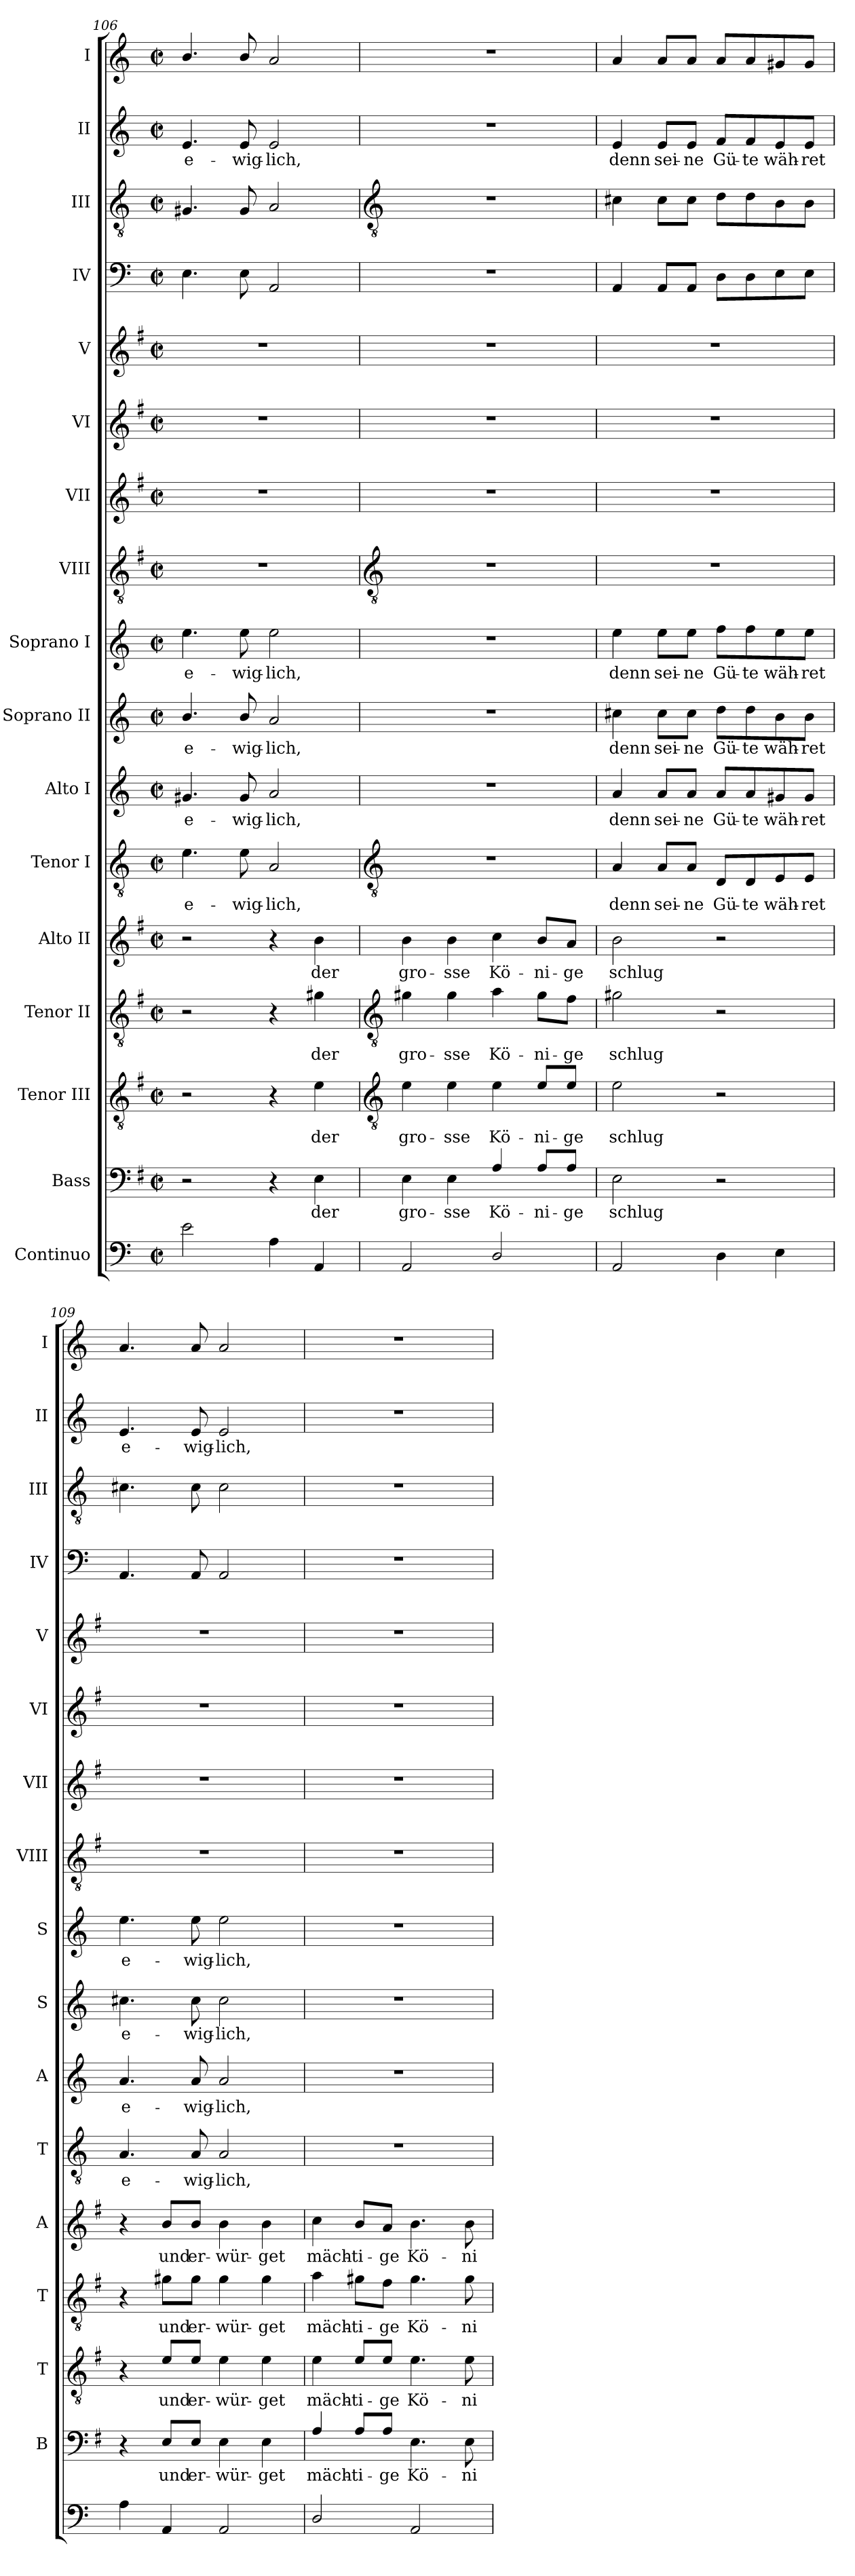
**kern	**kern	**text	**kern	**text	**kern	**text	**kern	**text	**kern	**text	**kern	**text	**kern	**text	**kern	**text	**kern	**kern	**kern	**kern	**kern	**kern	**kern	**text	**kern
*part17	*part16	*part16	*part15	*part15	*part14	*part14	*part13	*part13	*part12	*part12	*part11	*part11	*part10	*part10	*part9	*part9	*part8	*part7	*part6	*part5	*part4	*part3	*part2	*part2	*part1
*staff17	*staff16	*staff16	*staff15	*staff15	*staff14	*staff14	*staff13	*staff13	*staff12	*staff12	*staff11	*staff11	*staff10	*staff10	*staff9	*staff9	*staff8	*staff7	*staff6	*staff5	*staff4	*staff3	*staff2	*staff2	*staff1
*I"Continuo	*I"Bass	*	*I"Tenor III	*	*I"Tenor II	*	*I"Alto II	*	*I"Tenor I	*	*I"Alto I	*	*I"Soprano II	*	*I"Soprano I	*	*I"VIII	*I"VII	*I"VI	*I"V	*I"IV	*I"III	*I"II	*	*I"I
*	*I'B	*	*I'T	*	*I'T	*	*I'A	*	*I'T	*	*I'A	*	*I'S	*	*I'S	*	*I'VIII	*I'VII	*I'VI	*I'V	*I'IV	*I'III	*I'II	*	*I'I
*clefF4	*clefF4	*	*clefGv2	*	*clefGv2	*	*clefG2	*	*clefGv2	*	*clefG2	*	*clefG2	*	*clefG2	*	*clefGv2	*clefG2	*clefG2	*clefG2	*clefF4	*clefGv2	*clefG2	*	*clefG2
*	*ITrd4c7	*	*ITrd4c7	*	*ITrd4c7	*	*ITrd4c7	*	*	*	*	*	*	*	*	*	*ITrd4c7	*ITrd4c7	*ITrd4c7	*ITrd4c7	*	*	*	*	*
*k[]	*k[]	*	*k[]	*	*k[]	*	*k[]	*	*k[]	*	*k[]	*	*k[]	*	*k[]	*	*k[]	*k[]	*k[]	*k[]	*k[]	*k[]	*k[]	*	*k[]
*C:	*C:	*	*C:	*	*C:	*	*C:	*	*C:	*	*C:	*	*C:	*	*C:	*	*C:	*C:	*C:	*C:	*C:	*C:	*C:	*	*C:
*M2/2	*M2/2	*	*M2/2	*	*M2/2	*	*M2/2	*	*M2/2	*	*M2/2	*	*M2/2	*	*M2/2	*	*M2/2	*M2/2	*M2/2	*M2/2	*M2/2	*M2/2	*M2/2	*	*M2/2
*met(c|)	*met(c|)	*	*met(c|)	*	*met(c|)	*	*met(c|)	*	*met(c|)	*	*met(c|)	*	*met(c|)	*	*met(c|)	*	*met(c|)	*met(c|)	*met(c|)	*met(c|)	*met(c|)	*met(c|)	*met(c|)	*	*met(c|)
=106	=106	=106	=106	=106	=106	=106	=106	=106	=106	=106	=106	=106	=106	=106	=106	=106	=106	=106	=106	=106	=106	=106	=106	=106	=106
!	!	!	!	!	!	!	!	!	!	!LO:LY:b	!	!LO:LY:b	!	!LO:LY:b	!	!LO:LY:b	!	!	!	!	!	!	!	!LO:LY:b	!
2e	2r	.	2r	.	2r	.	2r	.	4.e	e-	4.g#X	e-	4.b/	e-	4.ee	e-	1r	1r	1r	1r	4.E	4.G#X	4.e	e-	4.b/
!	!	!	!	!	!	!	!	!	!	!LO:LY:b	!	!LO:LY:b	!	!LO:LY:b	!	!LO:LY:b	!	!	!	!	!	!	!	!LO:LY:b	!
.	.	.	.	.	.	.	.	.	8e	-wig-	8g#	-wig-	8b/	-wig-	8ee	-wig-	.	.	.	.	8E	8G#	8e	-wig-	8b/
!	!	!	!	!	!	!	!	!	!	!LO:LY:b	!	!LO:LY:b	!	!LO:LY:b	!	!LO:LY:b	!	!	!	!	!	!	!	!LO:LY:b	!
4A	4r	.	4r	.	4r	.	4r	.	2A	-lich,	2a	-lich,	2a	-lich,	2ee	-lich,	.	.	.	.	2AA	2A	2e	-lich,	2a
!	!	!LO:LY:b	!	!LO:LY:b	!	!LO:LY:b	!	!LO:LY:b	!	!	!	!	!	!	!	!	!	!	!	!	!	!	!	!	!
4AA	4AA	der	4A	der	4c#X	der	4e	der	.	.	.	.	.	.	.	.	.	.	.	.	.	.	.	.	.
!!LO:LB:g=z
=107	=107	=107	=107	=107	=107	=107	=107	=107	=107	=107	=107	=107	=107	=107	=107	=107	=107	=107	=107	=107	=107	=107	=107	=107	=107
*	*	*	*clefGv2	*	*clefGv2	*	*	*	*clefGv2	*	*	*	*	*	*	*	*clefGv2	*	*	*	*	*clefGv2	*	*	*
!	!	!LO:LY:b	!	!LO:LY:b	!	!LO:LY:b	!	!LO:LY:b	!	!	!	!	!	!	!	!	!	!	!	!	!	!	!	!	!
2AA	4AA	gro-	4A	gro-	4c#X	gro-	4e	gro-	1r	.	1r	.	1r	.	1r	.	1r	1r	1r	1r	1r	1r	1r	.	1r
!	!	!LO:LY:b	!	!LO:LY:b	!	!LO:LY:b	!	!LO:LY:b	!	!	!	!	!	!	!	!	!	!	!	!	!	!	!	!	!
.	4AA	-sse	4A	-sse	4c#	-sse	4e	-sse	.	.	.	.	.	.	.	.	.	.	.	.	.	.	.	.	.
!	!	!LO:LY:b	!	!LO:LY:b	!	!LO:LY:b	!	!LO:LY:b	!	!	!	!	!	!	!	!	!	!	!	!	!	!	!	!	!
2D/	4D/	Kö-	4A	Kö-	4d	Kö-	4f	Kö-	.	.	.	.	.	.	.	.	.	.	.	.	.	.	.	.	.
!	!	!LO:LY:b	!	!LO:LY:b	!	!LO:LY:b	!	!LO:LY:b	!	!	!	!	!	!	!	!	!	!	!	!	!	!	!	!	!
.	8D/L	-ni-	8A/L	-ni-	8c#\L	-ni-	8e/L	-ni-	.	.	.	.	.	.	.	.	.	.	.	.	.	.	.	.	.
!	!	!LO:LY:b	!	!LO:LY:b	!	!LO:LY:b	!	!LO:LY:b	!	!	!	!	!	!	!	!	!	!	!	!	!	!	!	!	!
.	8D/J	-ge	8A/J	-ge	8B\J	-ge	8d/J	-ge	.	.	.	.	.	.	.	.	.	.	.	.	.	.	.	.	.
=108	=108	=108	=108	=108	=108	=108	=108	=108	=108	=108	=108	=108	=108	=108	=108	=108	=108	=108	=108	=108	=108	=108	=108	=108	=108
!	!	!LO:LY:b	!	!LO:LY:b	!	!LO:LY:b	!	!LO:LY:b	!	!LO:LY:b	!	!LO:LY:b	!	!LO:LY:b	!	!LO:LY:b	!	!	!	!	!	!	!	!LO:LY:b	!
2AA	2AA	schlug	2A	schlug	2c#X	schlug	2e	schlug	4A	denn	4a	denn	4cc#X	denn	4ee	denn	1r	1r	1r	1r	4AA	4c#X	4e	denn	4a
!	!	!	!	!	!	!	!	!	!	!LO:LY:b	!	!LO:LY:b	!	!LO:LY:b	!	!LO:LY:b	!	!	!	!	!	!	!	!LO:LY:b	!
.	.	.	.	.	.	.	.	.	8A/L	sei-	8a/L	sei-	8cc#\L	sei-	8ee\L	sei-	.	.	.	.	8AAL	8c#L	8e/L	sei-	8aL
!	!	!	!	!	!	!	!	!	!	!LO:LY:b	!	!LO:LY:b	!	!LO:LY:b	!	!LO:LY:b	!	!	!	!	!	!	!	!LO:LY:b	!
.	.	.	.	.	.	.	.	.	8A/J	-ne	8a/J	-ne	8cc#\J	-ne	8ee\J	-ne	.	.	.	.	8AAJ	8c#J	8e/J	-ne	8aJ
!	!	!	!	!	!	!	!	!	!	!LO:LY:b	!	!LO:LY:b	!	!LO:LY:b	!	!LO:LY:b	!	!	!	!	!	!	!	!LO:LY:b	!
4D	2r	.	2r	.	2r	.	2r	.	8D/L	Gü-	8a/L	Gü-	8dd\L	Gü-	8ff\L	Gü-	.	.	.	.	8DL	8dL	8f/L	Gü-	8aL
!	!	!	!	!	!	!	!	!	!	!LO:LY:b	!	!LO:LY:b	!	!LO:LY:b	!	!LO:LY:b	!	!	!	!	!	!	!	!LO:LY:b	!
.	.	.	.	.	.	.	.	.	8D/	-te	8a/	-te	8dd\	-te	8ff\	-te	.	.	.	.	8D	8d	8f/	-te	8a
!	!	!	!	!	!	!	!	!	!	!LO:LY:b	!	!LO:LY:b	!	!LO:LY:b	!	!LO:LY:b	!	!	!	!	!	!	!	!LO:LY:b	!
4E	.	.	.	.	.	.	.	.	8E/	wäh-	8g#X/	wäh-	8b\	wäh-	8ee\	wäh-	.	.	.	.	8E	8B	8e/	wäh-	8g#X
!	!	!	!	!	!	!	!	!	!	!LO:LY:b	!	!LO:LY:b	!	!LO:LY:b	!	!LO:LY:b	!	!	!	!	!	!	!	!LO:LY:b	!
.	.	.	.	.	.	.	.	.	8E/J	-ret	8g#/J	-ret	8b\J	-ret	8ee\J	-ret	.	.	.	.	8EJ	8BJ	8e/J	-ret	8g#J
=109	=109	=109	=109	=109	=109	=109	=109	=109	=109	=109	=109	=109	=109	=109	=109	=109	=109	=109	=109	=109	=109	=109	=109	=109	=109
!	!	!	!	!	!	!	!	!	!	!LO:LY:b	!	!LO:LY:b	!	!LO:LY:b	!	!LO:LY:b	!	!	!	!	!	!	!	!LO:LY:b	!
4A	4r	.	4r	.	4r	.	4r	.	4.A	e-	4.a	e-	4.cc#X	e-	4.ee	e-	1r	1r	1r	1r	4.AA	4.c#X	4.e	e-	4.a
!	!	!LO:LY:b	!	!LO:LY:b	!	!LO:LY:b	!	!LO:LY:b	!	!	!	!	!	!	!	!	!	!	!	!	!	!	!	!	!
4AA	8AA/L	und	8A/L	und	8c#X\L	und	8e/L	und	.	.	.	.	.	.	.	.	.	.	.	.	.	.	.	.	.
!	!	!LO:LY:b	!	!LO:LY:b	!	!LO:LY:b	!	!LO:LY:b	!	!LO:LY:b	!	!LO:LY:b	!	!LO:LY:b	!	!LO:LY:b	!	!	!	!	!	!	!	!LO:LY:b	!
.	8AA/J	er-	8A/J	er-	8c#\J	er-	8e/J	er-	8A	-wig-	8a	-wig-	8cc#	-wig-	8ee	-wig-	.	.	.	.	8AA	8c#	8e	-wig-	8a
!	!	!LO:LY:b	!	!LO:LY:b	!	!LO:LY:b	!	!LO:LY:b	!	!LO:LY:b	!	!LO:LY:b	!	!LO:LY:b	!	!LO:LY:b	!	!	!	!	!	!	!	!LO:LY:b	!
2AA	4AA	-wür-	4A	-wür-	4c#	-wür-	4e	-wür-	2A	-lich,	2a	-lich,	2cc#	-lich,	2ee	-lich,	.	.	.	.	2AA	2c#	2e	-lich,	2a
!	!	!LO:LY:b	!	!LO:LY:b	!	!LO:LY:b	!	!LO:LY:b	!	!	!	!	!	!	!	!	!	!	!	!	!	!	!	!	!
.	4AA	-get	4A	-get	4c#	-get	4e	-get	.	.	.	.	.	.	.	.	.	.	.	.	.	.	.	.	.
=110	=110	=110	=110	=110	=110	=110	=110	=110	=110	=110	=110	=110	=110	=110	=110	=110	=110	=110	=110	=110	=110	=110	=110	=110	=110
!	!	!LO:LY:b	!	!LO:LY:b	!	!LO:LY:b	!	!LO:LY:b	!	!	!	!	!	!	!	!	!	!	!	!	!	!	!	!	!
2D/	4D/	mäch-	4A	mäch-	4d	mäch-	4f	mäch-	1r	.	1r	.	1r	.	1r	.	1r	1r	1r	1r	1r	1r	1r	.	1r
!	!	!LO:LY:b	!	!LO:LY:b	!	!LO:LY:b	!	!LO:LY:b	!	!	!	!	!	!	!	!	!	!	!	!	!	!	!	!	!
.	8D/L	-ti-	8A/L	-ti-	8c#X\L	-ti-	8e/L	-ti-	.	.	.	.	.	.	.	.	.	.	.	.	.	.	.	.	.
!	!	!LO:LY:b	!	!LO:LY:b	!	!LO:LY:b	!	!LO:LY:b	!	!	!	!	!	!	!	!	!	!	!	!	!	!	!	!	!
.	8D/J	-ge	8A/J	-ge	8B\J	-ge	8d/J	-ge	.	.	.	.	.	.	.	.	.	.	.	.	.	.	.	.	.
!	!	!LO:LY:b	!	!LO:LY:b	!	!LO:LY:b	!	!LO:LY:b	!	!	!	!	!	!	!	!	!	!	!	!	!	!	!	!	!
2AA	4.AA	Kö-	4.A	Kö-	4.c#	Kö-	4.e	Kö-	.	.	.	.	.	.	.	.	.	.	.	.	.	.	.	.	.
!	!	!LO:LY:b	!	!LO:LY:b	!	!LO:LY:b	!	!LO:LY:b	!	!	!	!	!	!	!	!	!	!	!	!	!	!	!	!	!
.	8AA	-ni-	8A	-ni-	8c#	-ni-	8e	-ni-	.	.	.	.	.	.	.	.	.	.	.	.	.	.	.	.	.
=	=	=	=	=	=	=	=	=	=	=	=	=	=	=	=	=	=	=	=	=	=	=	=	=	=
*-	*-	*-	*-	*-	*-	*-	*-	*-	*-	*-	*-	*-	*-	*-	*-	*-	*-	*-	*-	*-	*-	*-	*-	*-	*-
